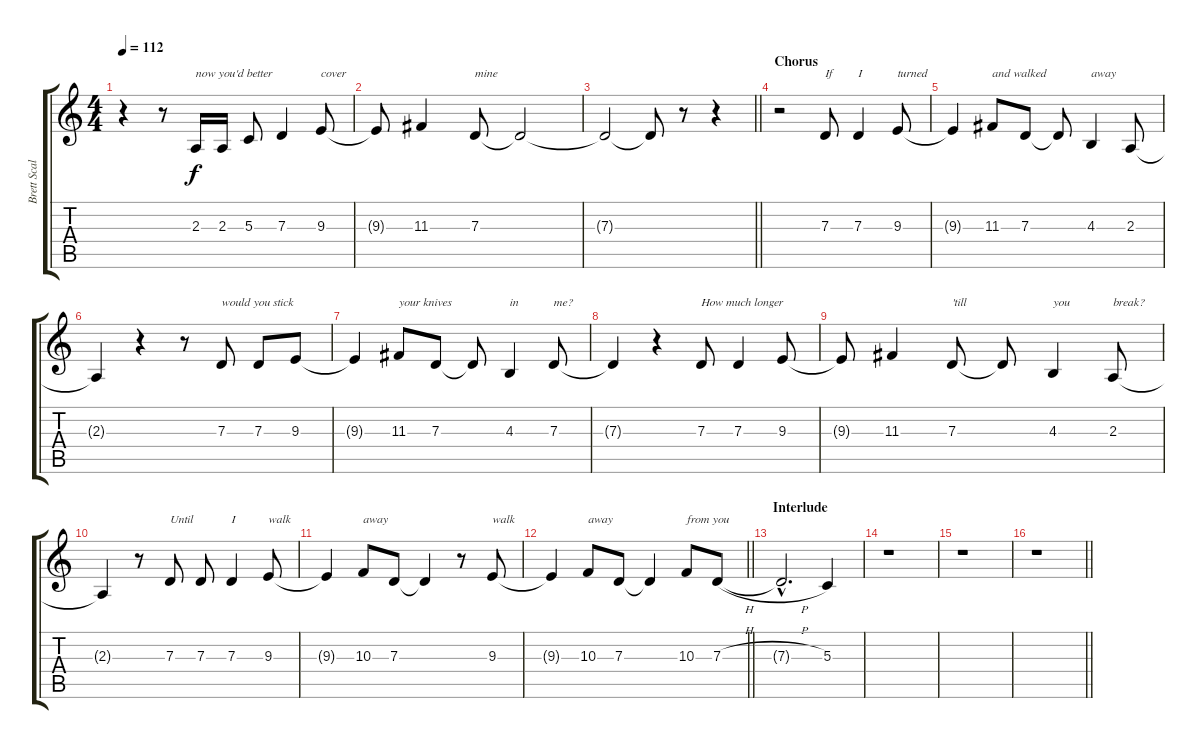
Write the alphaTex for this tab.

\track ("Brett Scallions (Lead Vocals)" "Brett Scal") {instrument violin}
\staff {score tabs}
\tuning (E4 B3 G3 D3 A2 D2) {hide}
\ts (4 4)
\tempo 112
\clef g2
\ks c
r.4{dy f} r.8 2.3.16{txt "now you'd better"} 2.3.16 5.3.8 7.3.4 9.3.8{txt "cover"} |
9.3{t}.8 11.3.4 7.3.8{txt "mine"} 7.3{t}.2 |
\barLineRight lightlight
7.3{t}.2 7.3{t}.8 r.8 r.4 |
\section ("" "Chorus")
r.2 7.3.8{txt "If"} 7.3.4{txt "I"} 9.3.8{txt "turned"} |
9.3{t}.4 11.3.8{txt "and walked"} 7.3.8 7.3{t}.8 4.3.4{txt "away"} 2.3.8 |
2.3{t}.4 r.4 r.8 7.3.8{txt "would you stick"} 7.3.8 9.3.8 |
9.3{t}.4 11.3.8{txt "your knives"} 7.3.8 7.3{t}.8 4.3.4{txt "in"} 7.3.8{txt "me?"} |
7.3{t}.4 r.4 7.3.8{txt "How much longer"} 7.3.4 9.3.8 |
9.3{t}.8 11.3.4 7.3.8{txt "'till"} 7.3{t}.8 4.3.4{txt "you"} 2.3.8{txt "break?"} |
2.3{t}.4 r.8 7.3.8{txt "Until"} 7.3.8 7.3.4{txt "I"} 9.3.8{txt "walk"} |
9.3{t}.4 10.3.8{txt "away"} 7.3.8 7.3{t}.4 r.8 9.3.8{txt "walk"} |
\barLineRight lightlight
9.3{t}.4 10.3.8{txt "away"} 7.3.8 7.3{t}.4 10.3.8{txt "from you"} 7.3{h}.8 |
\section ("" "Interlude")
7.3{h hac t}.2{d} 5.3.4 |
r.1 |
r.1 |
\barLineRight lightlight
r.1
